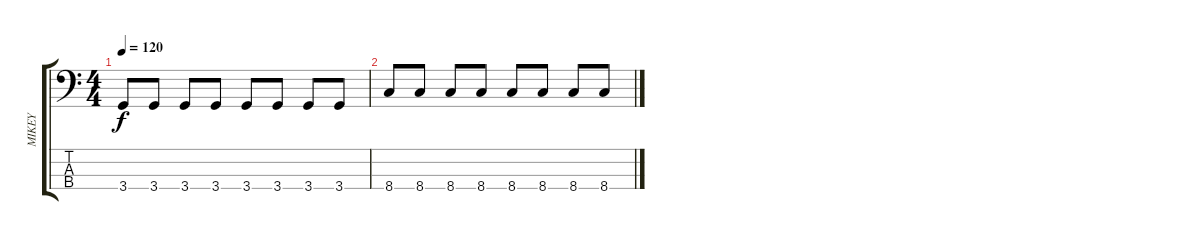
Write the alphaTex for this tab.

\track ("MIKEY" "MIKEY") {instrument electricbasspick}
\staff {score tabs}
\tuning (G2 D2 A1 E1) {hide}
\ts (4 4)
\tempo 120
\clef f4
\ks c
3.4.8{dy f} 3.4.8 3.4.8 3.4.8 3.4.8 3.4.8 3.4.8 3.4.8 |
8.4.8 8.4.8 8.4.8 8.4.8 8.4.8 8.4.8 8.4.8 8.4.8
